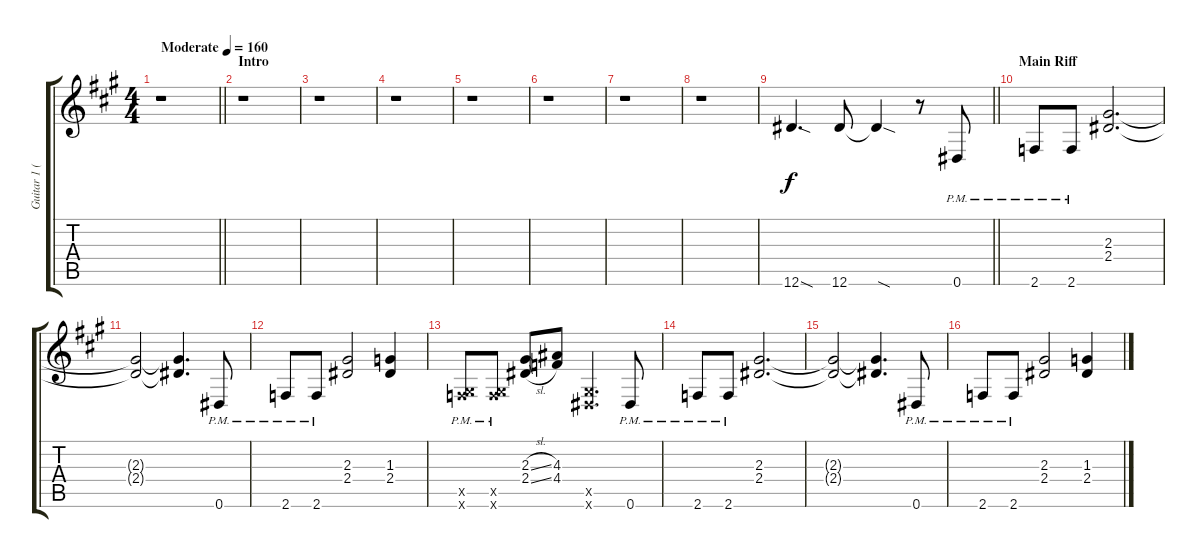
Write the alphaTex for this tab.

\track ("Guitar 1 (Rhythm)" "Guitar 1 (") {instrument overdrivenguitar}
\staff {score tabs}
\tuning (Eb4 Bb3 Gb3 Db3 Ab2 Eb2) {hide}
\ts (4 4)
\tempo (160 "Moderate")
\clef g2
\barLineRight lightlight
\ks a
r.1{dy f instrument overdrivenguitar} |
\section ("" "Intro")
r.1 |
r.1 |
r.1 |
r.1 |
r.1 |
r.1 |
r.1 |
\barLineRight lightlight
12.6{sod}.4{d} 12.6.8 12.6{sod t}.4 r.8 0.6{pm}.8 |
\section ("" "Main Riff")
2.6{pm}.8 2.6{pm}.8 (2.3 2.4).2{d} |
(2.3{t} 2.4{t}).2 (2.3{t} 2.4{t}).4{d} 0.6{pm}.8 |
2.6{pm}.8 2.6{pm}.8 (2.3 2.4).2 (1.3 2.4).4 |
(0.5{x} 2.6{pm x}).8 (0.5{x} 2.6{pm x}).8 (2.3{sl} 2.4{sl}).8 (4.3 4.4).8 (0.5{x} 0.6{x}).4{d} 0.6{pm}.8 |
2.6{pm}.8 2.6{pm}.8 (2.3 2.4).2{d} |
(2.3{t} 2.4{t}).2 (2.3{t} 2.4{t}).4{d} 0.6{pm}.8 |
2.6{pm}.8 2.6{pm}.8 (2.3 2.4).2 (1.3 2.4).4
